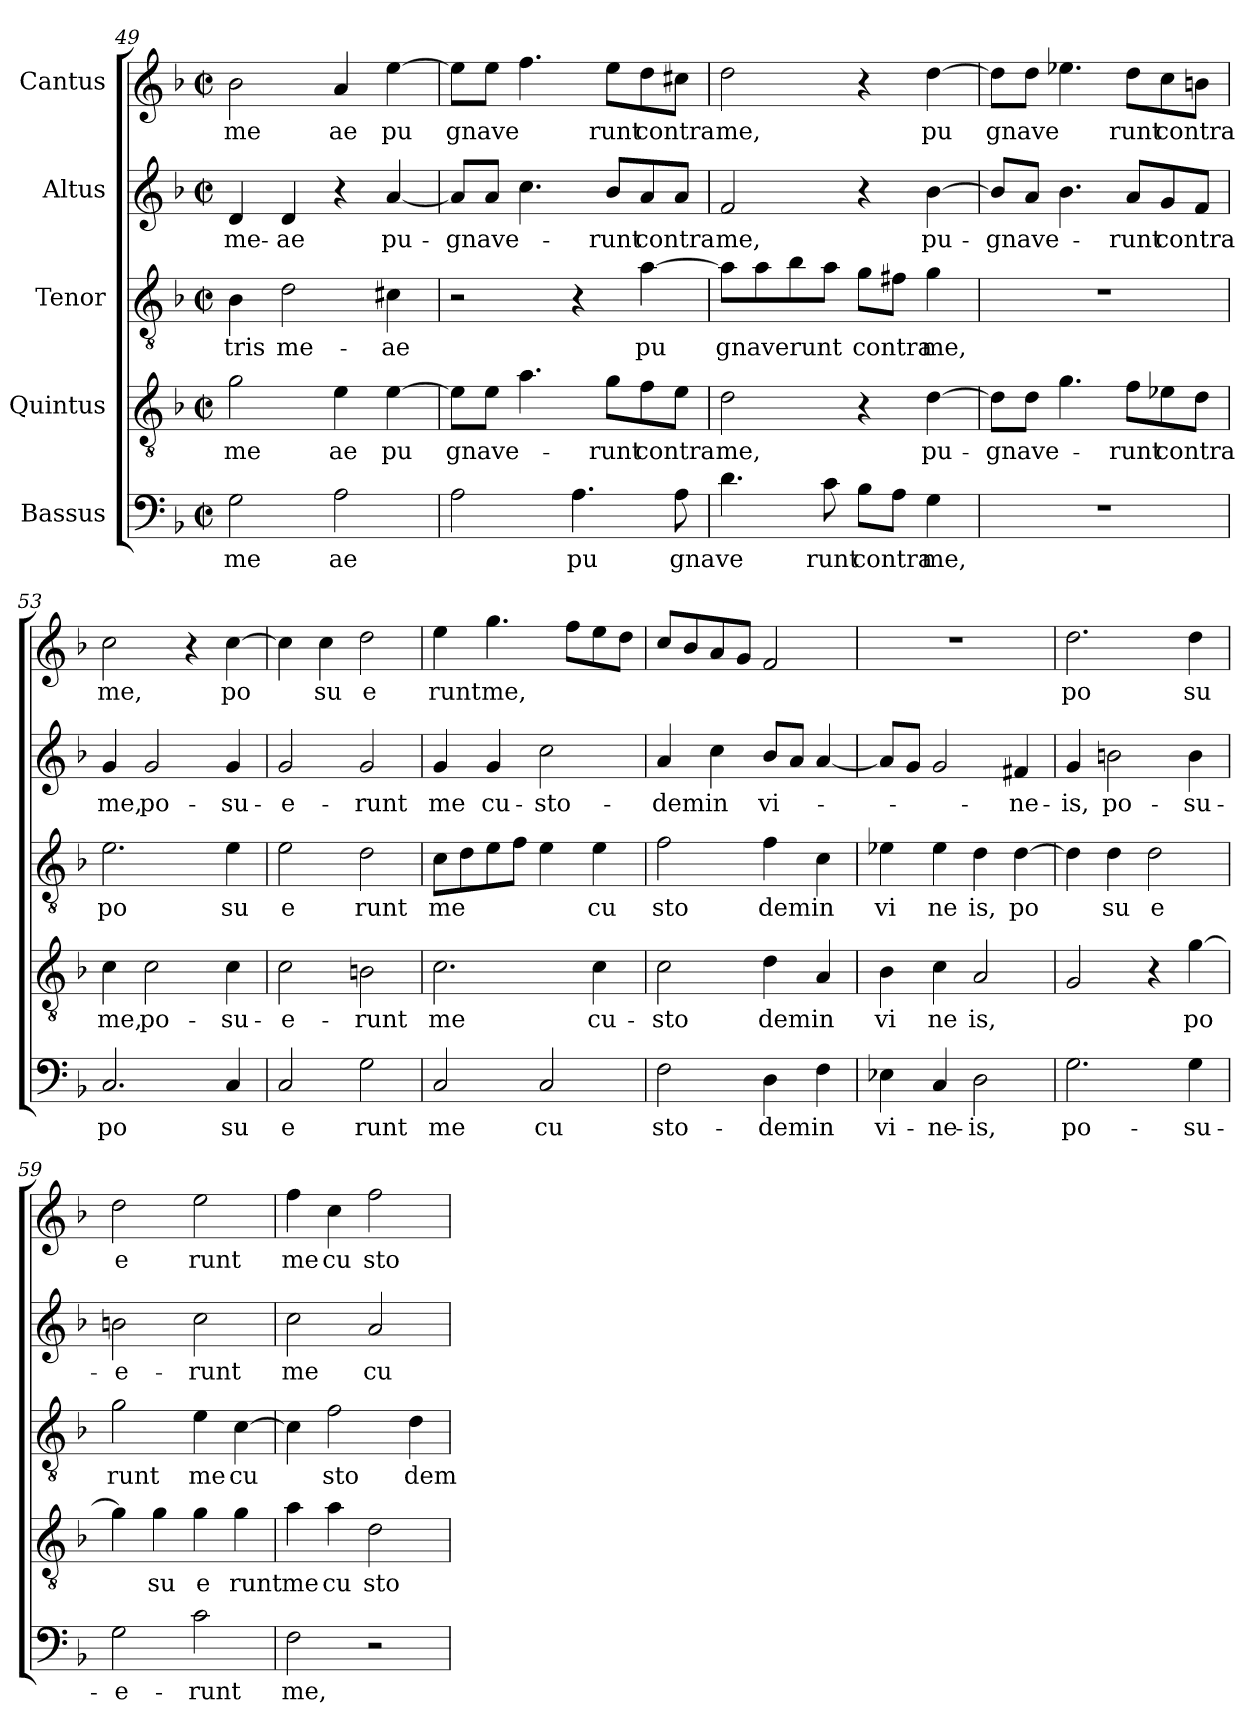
**kern	**text	**kern	**text	**kern	**text	**kern	**text	**kern	**text
*part5	*part5	*part4	*part4	*part3	*part3	*part2	*part2	*part1	*part1
*staff5	*staff5	*staff4	*staff4	*staff3	*staff3	*staff2	*staff2	*staff1	*staff1
*I"Bassus	*	*I"Quintus	*	*I"Tenor	*	*I"Altus	*	*I"Cantus	*
*clefF4	*	*clefGv2	*	*clefGv2	*	*clefG2	*	*clefG2	*
*k[b-]	*	*k[b-]	*	*k[b-]	*	*k[b-]	*	*k[b-]	*
*F:	*	*F:	*	*F:	*	*F:	*	*F:	*
*M2/2	*	*M2/2	*	*M2/2	*	*M2/2	*	*M2/2	*
*met(c|)	*	*met(c|)	*	*met(c|)	*	*met(c|)	*	*met(c|)	*
=49	=49	=49	=49	=49	=49	=49	=49	=49	=49
!	!LO:LY:b:cj	!	!LO:LY:b:cj	!	!LO:LY:b:cj	!	!LO:LY:b:cj	!	!LO:LY:b:cj
2G\	me	2g\	me	4B-\	-tris	4d/	me-	2b-\	me
!	!	!	!	!	!LO:LY:b:cj	!	!LO:LY:b:cj	!	!
.	.	.	.	2d\	me-	4d/	-ae	.	.
!	!LO:LY:b:cj	!	!LO:LY:b:cj	!	!	!	!	!	!LO:LY:b:cj
2A\	ae	4e\	ae	.	.	4r	.	4a/	ae
!	!	!	!LO:LY:b	!	!LO:LY:b:cj	!	!LO:LY:b	!	!LO:LY:b
.	.	[>4e\	pu	4c#X\	-ae	[>4a/	pu-	[>4ee\	pu
!!LO:LB:g=z
=50	=50	=50	=50	=50	=50	=50	=50	=50	=50
!	!	!	!LO:LY:b	!	!	!	!LO:LY:b	!	!LO:LY:b
2A\	.	8e\L]	gnave-	2r	.	8a/L]	-gnave-	8ee\L]	gnave
.	.	8e\J	.	.	.	8a/J	.	8ee\J	.
.	.	4.a\	.	.	.	4.cc\	.	4.ff\	.
!	!LO:LY:b:cj	!	!	!	!	!	!	!	!
4.A\	pu	.	.	4r	.	.	.	.	.
!	!	!	!LO:LY:b:cj	!	!	!	!LO:LY:b:cj	!	!LO:LY:b:cj
.	.	8g\L	-runt	.	.	8b-/L	-runt	8ee\L	runt
!	!	!	!LO:LY:b:cj	!	!LO:LY:b	!	!LO:LY:b:cj	!	!LO:LY:b:cj
.	.	8f\	contra	[>4a\	pu	8a/	contra	8dd\	contra
!	!LO:LY:b:cj	!	!	!	!	!	!	!	!
8A\	gna	8e\J	.	.	.	8a/J	.	8cc#\J	.
=51	=51	=51	=51	=51	=51	=51	=51	=51	=51
!	!LO:LY:b:cj	!	!LO:LY:b:cj	!	!LO:LY:b	!	!LO:LY:b:cj	!	!LO:LY:b:cj
4.d\	ve	2d\	me,	8a\L]	gnaverunt	2f/	me,	2dd\	me,
.	.	.	.	8a\	.	.	.	.	.
.	.	.	.	8b-\	.	.	.	.	.
!	!LO:LY:b:cj	!	!	!	!	!	!	!	!
8c\	runt	.	.	8a\J	.	.	.	.	.
!	!LO:LY:b:cj	!	!	!	!LO:LY:b:cj	!	!	!	!
8B-\L	contra	4r	.	8g\L	contra	4r	.	4r	.
8A\J	.	.	.	8f#\J	.	.	.	.	.
!	!LO:LY:b:cj	!	!LO:LY:b	!	!LO:LY:b:cj	!	!LO:LY:b	!	!LO:LY:b
4G\	me,	[>4d\	pu-	4g\	me,	[<4b-\	pu-	[>4dd\	pu
=52	=52	=52	=52	=52	=52	=52	=52	=52	=52
!	!	!	!LO:LY:b	!	!	!	!LO:LY:b	!	!LO:LY:b
1r	.	8d\L]	-gnave-	1r	.	8b-/L]	-gnave-	8dd\L]	gnave
.	.	8d\J	.	.	.	8a/J	.	8dd\J	.
.	.	4.g\	.	.	.	4.b-\	.	4.ee-X\	.
!	!	!	!LO:LY:b:cj	!	!	!	!LO:LY:b:cj	!	!LO:LY:b:cj
.	.	8f\L	-runt	.	.	8a/L	-runt	8dd\L	runt
!	!	!	!LO:LY:b:cj	!	!	!	!LO:LY:b:cj	!	!LO:LY:b:cj
.	.	8e-X\	contra	.	.	8g/	contra	8cc\	contra
.	.	8d\J	.	.	.	8f/J	.	8b\J	.
=53	=53	=53	=53	=53	=53	=53	=53	=53	=53
!	!LO:LY:b:cj	!	!LO:LY:b:cj	!	!LO:LY:b:cj	!	!LO:LY:b:cj	!	!LO:LY:b:cj
2.C/	po	4c\	me,	2.e\	po	4g/	me,	2cc\	me,
!	!	!	!LO:LY:b:cj	!	!	!	!LO:LY:b:cj	!	!
.	.	2c\	po-	.	.	2g/	po-	.	.
.	.	.	.	.	.	.	.	4r	.
!	!LO:LY:b:cj	!	!LO:LY:b:cj	!	!LO:LY:b:cj	!	!LO:LY:b:cj	!	!LO:LY:b:cj
4C/	su	4c\	-su-	4e\	su	4g/	-su-	[>4cc\	po
=54	=54	=54	=54	=54	=54	=54	=54	=54	=54
!	!LO:LY:b:cj	!	!LO:LY:b:cj	!	!LO:LY:b:cj	!	!LO:LY:b:cj	!	!
2C/	e	2c\	-e-	2e\	e	2g/	-e-	4cc\]	.
!	!	!	!	!	!	!	!	!	!LO:LY:b:cj
.	.	.	.	.	.	.	.	4cc\	su
!	!LO:LY:b:cj	!	!LO:LY:b:cj	!	!LO:LY:b:cj	!	!LO:LY:b:cj	!	!LO:LY:b:cj
2G\	runt	2Bn\	-runt	2d\	runt	2g/	-runt	2dd\	e
=55	=55	=55	=55	=55	=55	=55	=55	=55	=55
!	!LO:LY:b:cj	!	!LO:LY:b:cj	!	!LO:LY:b	!	!LO:LY:b:cj	!	!LO:LY:b:cj
2C/	me	2.c\	me	8c\L	me	4g/	me	4ee\	runt
.	.	.	.	8d\	.	.	.	.	.
!	!	!	!	!	!	!	!LO:LY:b:cj	!	!LO:LY:b
.	.	.	.	8e\	.	4g/	cu-	4.gg\	me,
.	.	.	.	8f\J	.	.	.	.	.
!	!LO:LY:b:cj	!	!	!	!	!	!LO:LY:b:cj	!	!
2C/	cu	.	.	4e\	.	2cc\	-sto-	.	.
.	.	.	.	.	.	.	.	8ff\L	.
!	!	!	!LO:LY:b:cj	!	!LO:LY:b:cj	!	!	!	!
.	.	4c\	cu-	4e\	cu	.	.	8ee\	.
.	.	.	.	.	.	.	.	8dd\J	.
!!LO:PB:g=z
=56	=56	=56	=56	=56	=56	=56	=56	=56	=56
!	!LO:LY:b:cj	!	!LO:LY:b:cj	!	!LO:LY:b:cj	!	!LO:LY:b:cj	!	!
2F\	sto-	2c\	-sto	2f\	sto	4a/	-dem	8cc/L	.
.	.	.	.	.	.	.	.	8b-/	.
!	!	!	!	!	!	!	!LO:LY:b:cj	!	!
.	.	.	.	.	.	4cc\	in	8a/	.
.	.	.	.	.	.	.	.	8g/J	.
!	!LO:LY:b:cj	!	!LO:LY:b:cj	!	!LO:LY:b:cj	!	!LO:LY:b:cj	!	!
4D\	-dem	4d\	dem	4f\	dem	8b-/L	vi-	2f/	.
.	.	.	.	.	.	8a/J	.	.	.
!	!LO:LY:b:cj	!	!LO:LY:b:cj	!	!LO:LY:b:cj	!	!	!	!
4F\	in	4A/	in	4c\	in	[<4a/	.	.	.
=57	=57	=57	=57	=57	=57	=57	=57	=57	=57
!	!LO:LY:b:cj	!	!LO:LY:b:cj	!	!LO:LY:b:cj	!	!	!	!
4E-X\	vi-	4B-\	vi	4e-X\	vi	8a/L]	.	1r	.
.	.	.	.	.	.	8g/J	.	.	.
!	!LO:LY:b:cj	!	!LO:LY:b:cj	!	!LO:LY:b:cj	!	!	!	!
4C/	-ne-	4c\	ne	4e-\	ne	2g/	.	.	.
!	!LO:LY:b:cj	!	!LO:LY:b:cj	!	!LO:LY:b:cj	!	!	!	!
2D\	-is,	2A/	is,	4d\	is,	.	.	.	.
!	!	!	!	!	!LO:LY:b:cj	!	!LO:LY:b:cj	!	!
.	.	.	.	[>4d\	po	4f#X/	-ne-	.	.
=58	=58	=58	=58	=58	=58	=58	=58	=58	=58
!	!LO:LY:b:cj	!	!	!	!	!	!LO:LY:b:cj	!	!LO:LY:b:cj
2.G\	po-	2G/	.	4d\]	.	4g/	-is,	2.dd\	po
!	!	!	!	!	!LO:LY:b:cj	!	!LO:LY:b:cj	!	!
.	.	.	.	4d\	su	2bn\	po-	.	.
!	!	!	!	!	!LO:LY:b:cj	!	!	!	!
.	.	4r	.	2d\	e	.	.	.	.
!	!LO:LY:b:cj	!	!LO:LY:b:cj	!	!	!	!LO:LY:b:cj	!	!LO:LY:b:cj
4G\	-su-	[>4g\	po	.	.	4b\	-su-	4dd\	su
=59	=59	=59	=59	=59	=59	=59	=59	=59	=59
!	!LO:LY:b:cj	!	!	!	!LO:LY:b:cj	!	!LO:LY:b:cj	!	!LO:LY:b:cj
2G\	-e-	4g\]	.	2g\	runt	2bn\	-e-	2dd\	e
!	!	!	!LO:LY:b:cj	!	!	!	!	!	!
.	.	4g\	su	.	.	.	.	.	.
!	!LO:LY:b:cj	!	!LO:LY:b:cj	!	!LO:LY:b:cj	!	!LO:LY:b:cj	!	!LO:LY:b:cj
2c\	-runt	4g\	e	4e\	me	2cc\	-runt	2ee\	runt
!	!	!	!LO:LY:b:cj	!	!LO:LY:b:cj	!	!	!	!
.	.	4g\	runt	[>4c\	cu	.	.	.	.
=60	=60	=60	=60	=60	=60	=60	=60	=60	=60
!	!LO:LY:b:cj	!	!LO:LY:b:cj	!	!	!	!LO:LY:b:cj	!	!LO:LY:b:cj
2F\	me,	4a\	me	4c\]	.	2cc\	me	4ff\	me
!	!	!	!LO:LY:b:cj	!	!LO:LY:b:cj	!	!	!	!LO:LY:b:cj
.	.	4a\	cu	2f\	sto	.	.	4cc\	cu
!	!	!	!LO:LY:b:cj	!	!	!	!LO:LY:b:cj	!	!LO:LY:b:cj
2r	.	2d\	sto	.	.	2a/	cu-	2ff\	sto
!	!	!	!	!	!LO:LY:b:cj	!	!	!	!
.	.	.	.	4d\	dem	.	.	.	.
=	=	=	=	=	=	=	=	=	=
*-	*-	*-	*-	*-	*-	*-	*-	*-	*-
